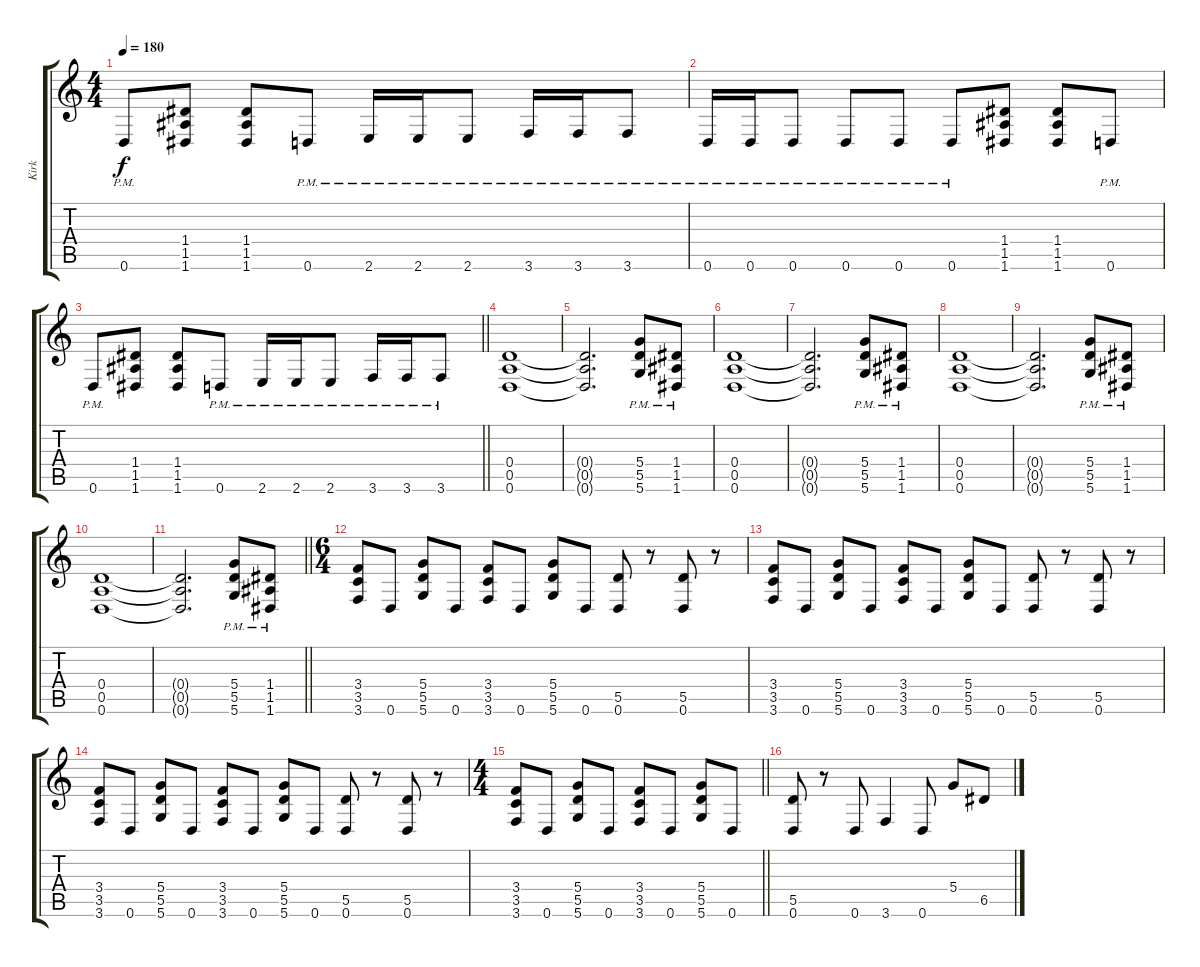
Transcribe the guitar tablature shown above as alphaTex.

\track ("Kirk" "Kirk") {instrument distortionguitar}
\staff {score tabs}
\tuning (E4 B3 G3 D3 A2 D2) {hide}
\ts (4 4)
\tempo 180
\clef g2
\ks c
0.6{pm}.8{dy f} (1.4 1.5 1.6).8 (1.4 1.5 1.6).8 0.6{pm}.8 2.6{pm}.16 2.6{pm}.16 2.6{pm}.8 3.6{pm}.16 3.6{pm}.16 3.6{pm}.8 |
0.6{pm}.16 0.6{pm}.16 0.6{pm}.8 0.6{pm}.8 0.6{pm}.8 0.6{pm}.8 (1.4 1.5 1.6).8 (1.4 1.5 1.6).8 0.6{pm}.8 |
\barLineRight lightlight
0.6{pm}.8 (1.4 1.5 1.6).8 (1.4 1.5 1.6).8 0.6{pm}.8 2.6{pm}.16 2.6{pm}.16 2.6{pm}.8 3.6{pm}.16 3.6{pm}.16 3.6{pm}.8 |
\section ("" "")
(0.4 0.5 0.6).1 |
(0.4{t} 0.5{t} 0.6{t}).2{d} (5.4{pm} 5.5{pm} 5.6{pm}).8 (1.4{pm} 1.5{pm} 1.6{pm}).8 |
(0.4 0.5 0.6).1 |
(0.4{t} 0.5{t} 0.6{t}).2{d} (5.4{pm} 5.5{pm} 5.6{pm}).8 (1.4{pm} 1.5{pm} 1.6{pm}).8 |
(0.4 0.5 0.6).1 |
(0.4{t} 0.5{t} 0.6{t}).2{d} (5.4{pm} 5.5{pm} 5.6{pm}).8 (1.4{pm} 1.5{pm} 1.6{pm}).8 |
(0.4 0.5 0.6).1 |
\barLineRight lightlight
(0.4{t} 0.5{t} 0.6{t}).2{d} (5.4{pm} 5.5{pm} 5.6{pm}).8 (1.4{pm} 1.5{pm} 1.6{pm}).8 |
\ts (6 4)
\section ("" "")
(3.4 3.5 3.6).8 0.6.8 (5.4 5.5 5.6).8 0.6.8 (3.4 3.5 3.6).8 0.6.8 (5.4 5.5 5.6).8 0.6.8 (5.5 0.6).8 r.8 (5.5 0.6).8 r.8 |
(3.4 3.5 3.6).8 0.6.8 (5.4 5.5 5.6).8 0.6.8 (3.4 3.5 3.6).8 0.6.8 (5.4 5.5 5.6).8 0.6.8 (5.5 0.6).8 r.8 (5.5 0.6).8 r.8 |
(3.4 3.5 3.6).8 0.6.8 (5.4 5.5 5.6).8 0.6.8 (3.4 3.5 3.6).8 0.6.8 (5.4 5.5 5.6).8 0.6.8 (5.5 0.6).8 r.8 (5.5 0.6).8 r.8 |
\ts (4 4)
\barLineRight lightlight
(3.4 3.5 3.6).8 0.6.8 (5.4 5.5 5.6).8 0.6.8 (3.4 3.5 3.6).8 0.6.8 (5.4 5.5 5.6).8 0.6.8 |
\section ("" "")
(5.5 0.6).8 r.8 0.6.8 3.6.4 0.6.8 5.4.8 6.5.8
